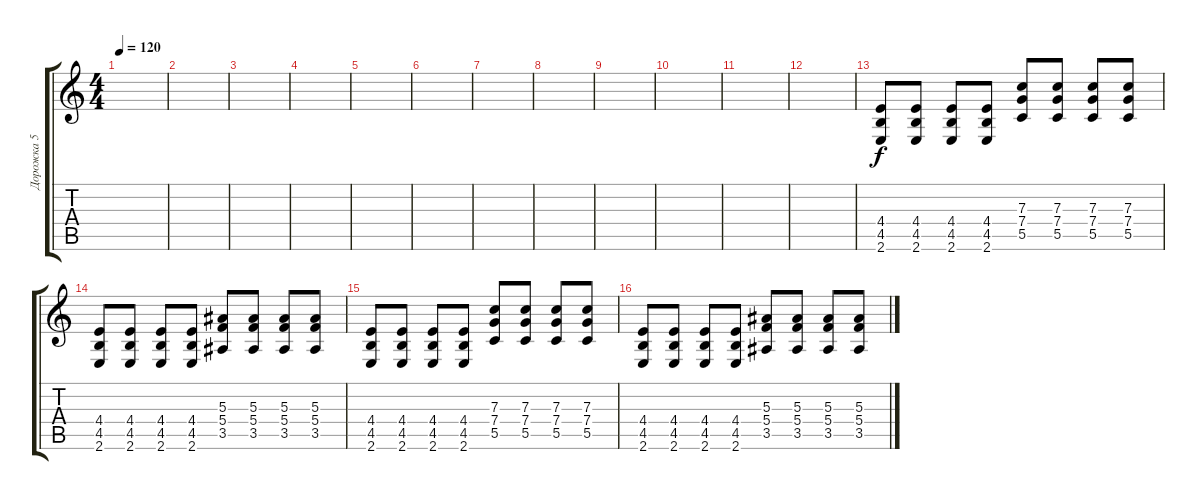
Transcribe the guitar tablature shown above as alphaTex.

\track ("Дорожка 5" "Дорожка 5") {instrument distortionguitar}
\staff {score tabs}
\tuning (D4 A3 F3 C3 G2 D2) {hide}
\ts (4 4)
\tempo 120
\clef g2
\ks c
|
|
|
|
|
|
|
|
|
|
|
|
(4.4 4.5 2.6).8 (4.4 4.5 2.6).8 (4.4 4.5 2.6).8 (4.4 4.5 2.6).8 (7.3 7.4 5.5).8 (7.3 7.4 5.5).8 (7.3 7.4 5.5).8 (7.3 7.4 5.5).8 |
(4.4 4.5 2.6).8 (4.4 4.5 2.6).8 (4.4 4.5 2.6).8 (4.4 4.5 2.6).8 (5.3 5.4 3.5).8 (5.3 5.4 3.5).8 (5.3 5.4 3.5).8 (5.3 5.4 3.5).8 |
(4.4 4.5 2.6).8 (4.4 4.5 2.6).8 (4.4 4.5 2.6).8 (4.4 4.5 2.6).8 (7.3 7.4 5.5).8 (7.3 7.4 5.5).8 (7.3 7.4 5.5).8 (7.3 7.4 5.5).8 |
(4.4 4.5 2.6).8 (4.4 4.5 2.6).8 (4.4 4.5 2.6).8 (4.4 4.5 2.6).8 (5.3 5.4 3.5).8 (5.3 5.4 3.5).8 (5.3 5.4 3.5).8 (5.3 5.4 3.5).8
